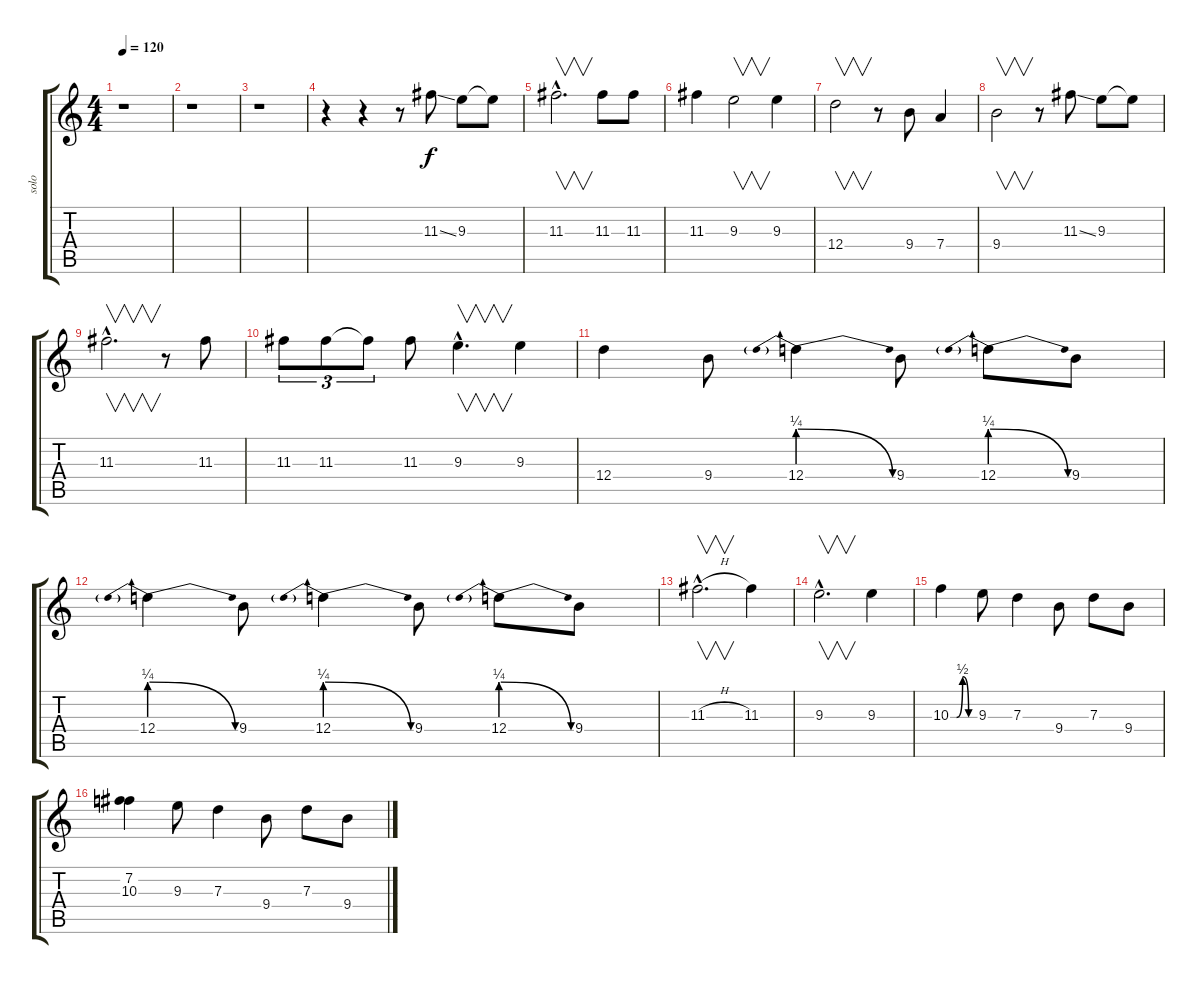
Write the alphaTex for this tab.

\track ("solo" "solo") {instrument distortionguitar}
\staff {score tabs}
\tuning (E4 B3 G3 D3 A2 E2) {hide}
\ts (4 4)
\tempo 120
\clef g2
\ks c
r.1{dy f} |
r.1 |
r.1 |
r.4 r.4 r.8 11.3{ss}.8 9.3.8 9.3{t}.8 |
11.3{hac}.2{v d} 11.3.8 11.3.8 |
11.3.4 9.3.2{v} 9.3.4 |
12.4.2{v} r.8 9.4.8 7.4.4 |
9.4.2{v} r.8 11.3{ss}.8 9.3.8 9.3{t}.8 |
11.3{hac}.2{v d} r.8 11.3.8 |
11.3.8{tu (3 2)} 11.3.8{tu (3 2)} 11.3{t}.8{tu (3 2)} 11.3.8 9.3{hac}.4{v d} 9.3.4 |
12.4.4 9.4.8 12.4{be (prebendrelease 0 1 60 0)}.4 9.4.8 12.4{be (prebendrelease 0 1 60 0)}.8 9.4.8 |
12.4{be (prebendrelease 0 1 60 0)}.4 9.4.8 12.4{be (prebendrelease 0 1 60 0)}.4 9.4.8 12.4{be (prebendrelease 0 1 60 0)}.8 9.4.8 |
11.3{h hac}.2{v d} 11.3.4 |
9.3{hac}.2{v d} 9.3.4 |
10.3{be (custom 0 0 15 0 30 2 45 0 60 0)}.4 9.3.8 7.3.4 9.4.8 7.3.8 9.4.8 |
(7.2 10.3).4 9.3.8 7.3.4 9.4.8 7.3.8 9.4.8
